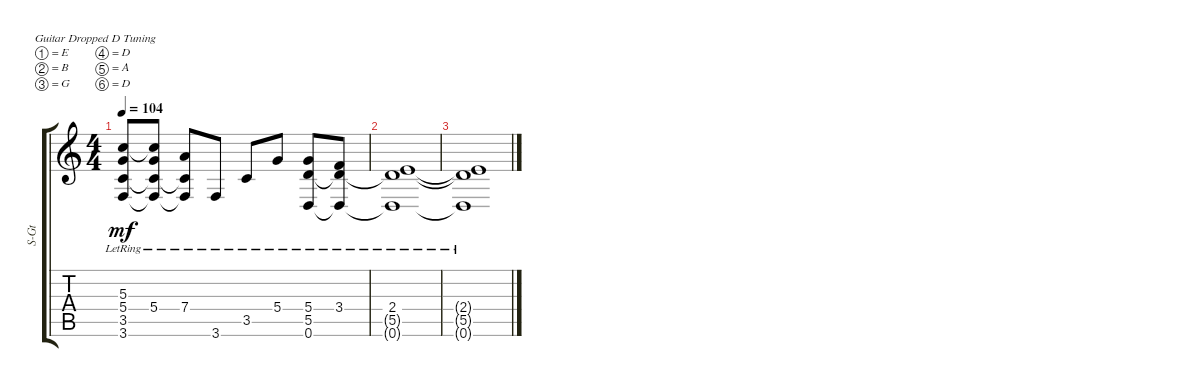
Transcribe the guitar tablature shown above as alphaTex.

\defaultSystemsLayout 4
\bracketExtendMode groupsimilarinstruments
\otherSystemsTrackNameOrientation horizontal
\track ("Mikael Äkerfeldt (Clean)" "S-Gt") {instrument acousticguitarsteel}
\staff {score tabs}
\tuning (E4 B3 G3 D3 A2 D2)
\ts (4 4)
\tempo 104
\clef g2
\ks c
(3.6{lr} 3.5{lr} 5.4{lr} 5.3{lr}).8{dy mf beam Up} (5.4{lr} 3.5{lr t} 5.3{lr t} 3.6{lr t}).8{beam Up} (7.4{lr} 3.6{lr t} 3.5{lr t}).8{beam Up} 3.6{lr}.8{beam Up} 3.5{lr}.8{beam Up} 5.4{lr}.8{beam Up} (0.6{lr} 5.5{lr} 5.4{lr}).8{beam Up} (3.4{lr} 5.5{lr t} 0.6{lr t}).8{beam Up} |
(2.4{lr} 5.5{lr t} 0.6{lr t}).1{beam Up} |
(2.4{lr t} 5.5{lr t} 0.6{lr t}).1{beam Up}
